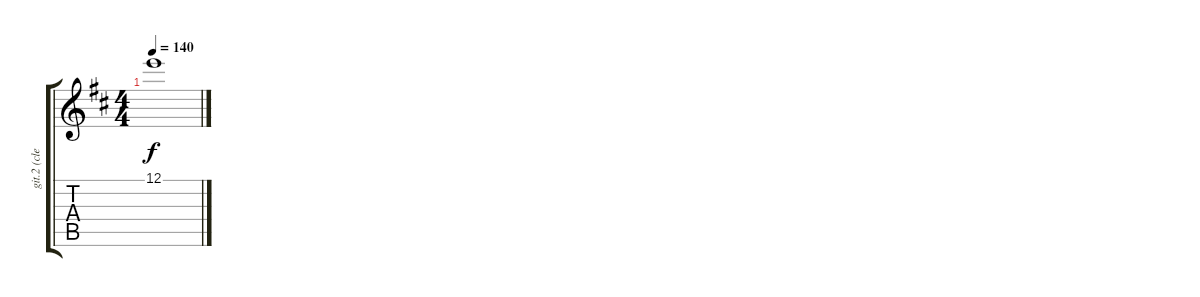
\track ("git.2 (clean)" "git.2 (cle") {instrument electricguitarjazz}
\staff {score tabs}
\tuning (E4 B3 G3 D3 A2 E2) {hide}
\ts (4 4)
\tempo 140
\clef g2
\ks d
12.1{t}.1{dy f}
